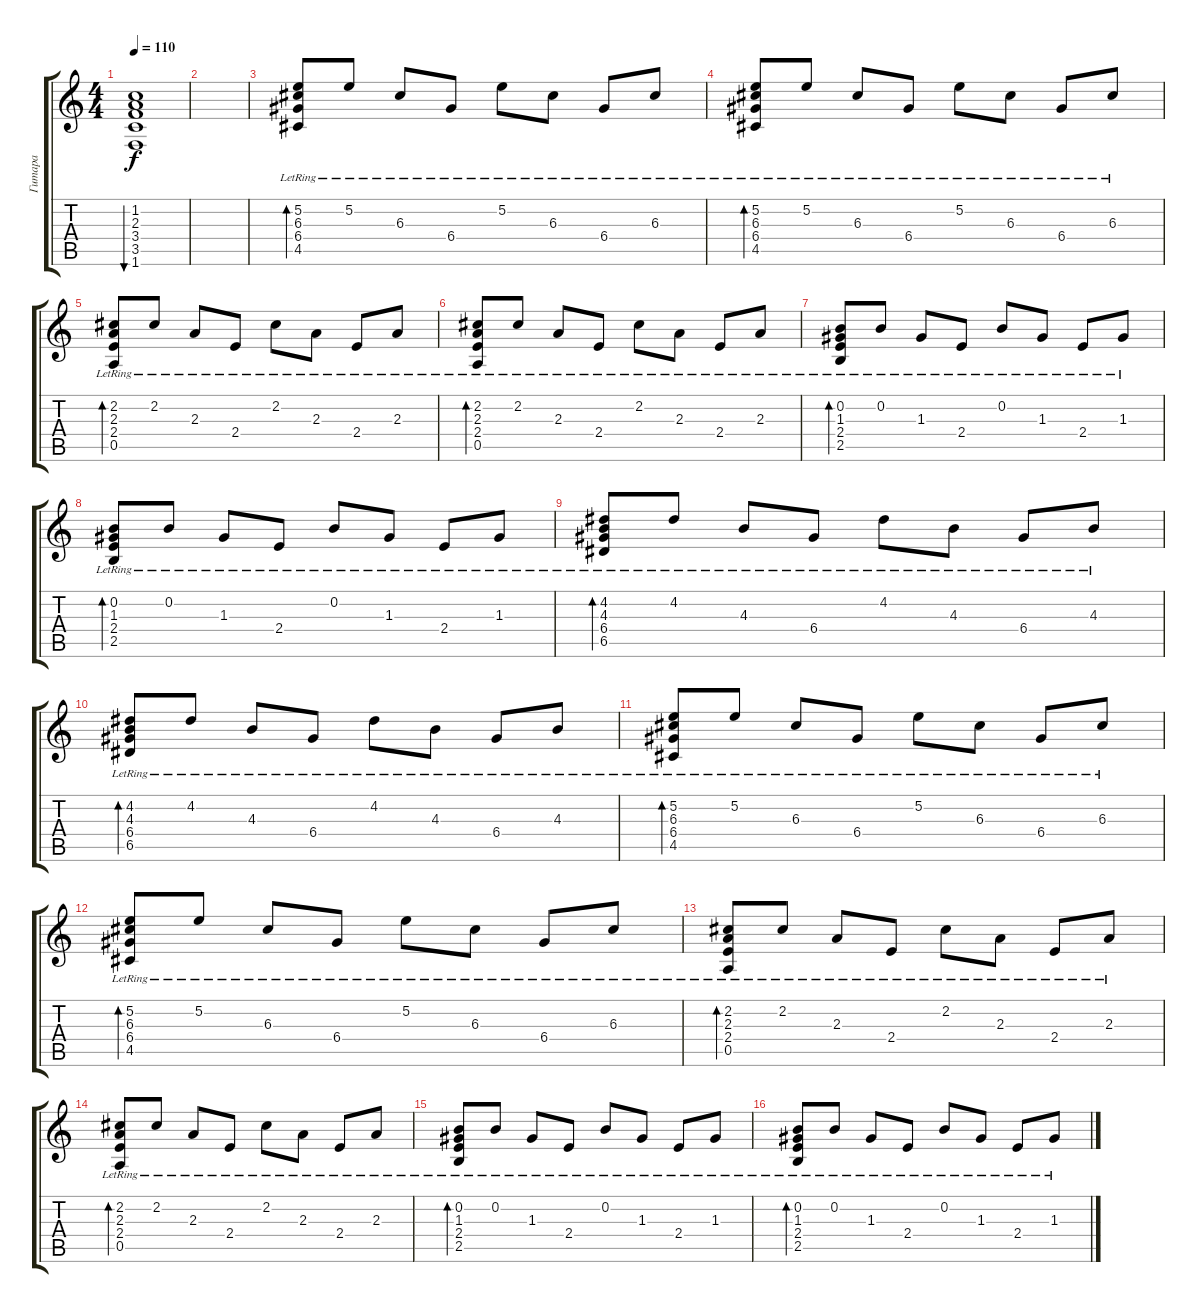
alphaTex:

\track ("Гитара" "Гитара") {instrument electricguitarclean}
\staff {score tabs}
\tuning (E4 B3 G3 D3 A2 E2) {hide}
\ts (4 4)
\tempo 110
\clef g2
\ks c
(1.2 2.3 3.4 3.5 1.6).1{bu 240 dy f} |
|
(5.2{lr} 6.3{lr} 6.4{lr} 4.5{lr}).8{bd 60} 5.2{lr}.8 6.3{lr}.8 6.4{lr}.8 5.2{lr}.8 6.3{lr}.8 6.4{lr}.8 6.3{lr}.8 |
(5.2{lr} 6.3{lr} 6.4{lr} 4.5{lr}).8{bd 60} 5.2{lr}.8 6.3{lr}.8 6.4{lr}.8 5.2{lr}.8 6.3{lr}.8 6.4{lr}.8 6.3{lr}.8 |
(2.2{lr} 2.3{lr} 2.4{lr} 0.5{lr}).8{bd 60} 2.2{lr}.8 2.3{lr}.8 2.4{lr}.8 2.2{lr}.8 2.3{lr}.8 2.4{lr}.8 2.3{lr}.8 |
(2.2{lr} 2.3{lr} 2.4{lr} 0.5{lr}).8{bd 60} 2.2{lr}.8 2.3{lr}.8 2.4{lr}.8 2.2{lr}.8 2.3{lr}.8 2.4{lr}.8 2.3{lr}.8 |
(0.2{lr} 1.3{lr} 2.4{lr} 2.5{lr}).8{bd 60} 0.2{lr}.8 1.3{lr}.8 2.4{lr}.8 0.2{lr}.8 1.3{lr}.8 2.4{lr}.8 1.3{lr}.8 |
(0.2{lr} 1.3{lr} 2.4{lr} 2.5{lr}).8{bd 60} 0.2{lr}.8 1.3{lr}.8 2.4{lr}.8 0.2{lr}.8 1.3{lr}.8 2.4{lr}.8 1.3{lr}.8 |
(4.2{lr} 4.3{lr} 6.4{lr} 6.5{lr}).8{bd 60} 4.2{lr}.8 4.3{lr}.8 6.4{lr}.8 4.2{lr}.8 4.3{lr}.8 6.4{lr}.8 4.3{lr}.8 |
(4.2{lr} 4.3{lr} 6.4{lr} 6.5{lr}).8{bd 60} 4.2{lr}.8 4.3{lr}.8 6.4{lr}.8 4.2{lr}.8 4.3{lr}.8 6.4{lr}.8 4.3{lr}.8 |
(5.2{lr} 6.3{lr} 6.4{lr} 4.5{lr}).8{bd 60} 5.2{lr}.8 6.3{lr}.8 6.4{lr}.8 5.2{lr}.8 6.3{lr}.8 6.4{lr}.8 6.3{lr}.8 |
(5.2{lr} 6.3{lr} 6.4{lr} 4.5{lr}).8{bd 60} 5.2{lr}.8 6.3{lr}.8 6.4{lr}.8 5.2{lr}.8 6.3{lr}.8 6.4{lr}.8 6.3{lr}.8 |
(2.2{lr} 2.3{lr} 2.4{lr} 0.5{lr}).8{bd 60} 2.2{lr}.8 2.3{lr}.8 2.4{lr}.8 2.2{lr}.8 2.3{lr}.8 2.4{lr}.8 2.3{lr}.8 |
(2.2{lr} 2.3{lr} 2.4{lr} 0.5{lr}).8{bd 60} 2.2{lr}.8 2.3{lr}.8 2.4{lr}.8 2.2{lr}.8 2.3{lr}.8 2.4{lr}.8 2.3{lr}.8 |
(0.2{lr} 1.3{lr} 2.4{lr} 2.5{lr}).8{bd 60} 0.2{lr}.8 1.3{lr}.8 2.4{lr}.8 0.2{lr}.8 1.3{lr}.8 2.4{lr}.8 1.3{lr}.8 |
(0.2{lr} 1.3{lr} 2.4{lr} 2.5{lr}).8{bd 60} 0.2{lr}.8 1.3{lr}.8 2.4{lr}.8 0.2{lr}.8 1.3{lr}.8 2.4{lr}.8 1.3{lr}.8
